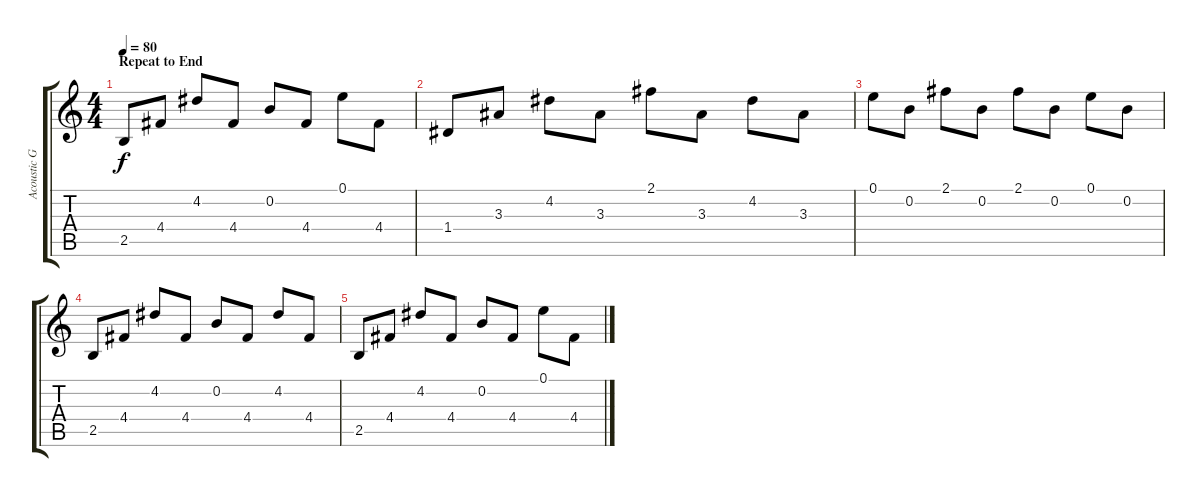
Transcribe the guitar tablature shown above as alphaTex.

\track ("Acoustic Guitar" "Acoustic G") {instrument acousticguitarsteel}
\staff {score tabs}
\tuning (E4 B3 G3 D3 A2 E2) {hide}
\ts (4 4)
\section ("" "Repeat to End")
\tempo 80
\clef g2
\ks c
2.5.8{dy f} 4.4.8 4.2.8 4.4.8 0.2.8 4.4.8 0.1.8 4.4.8 |
1.4.8 3.3.8 4.2.8 3.3.8 2.1.8 3.3.8 4.2.8 3.3.8 |
0.1.8 0.2.8 2.1.8 0.2.8 2.1.8 0.2.8 0.1.8 0.2.8 |
2.5.8 4.4.8 4.2.8 4.4.8 0.2.8 4.4.8 4.2.8 4.4.8 |
2.5.8 4.4.8 4.2.8 4.4.8 0.2.8 4.4.8 0.1.8 4.4.8
